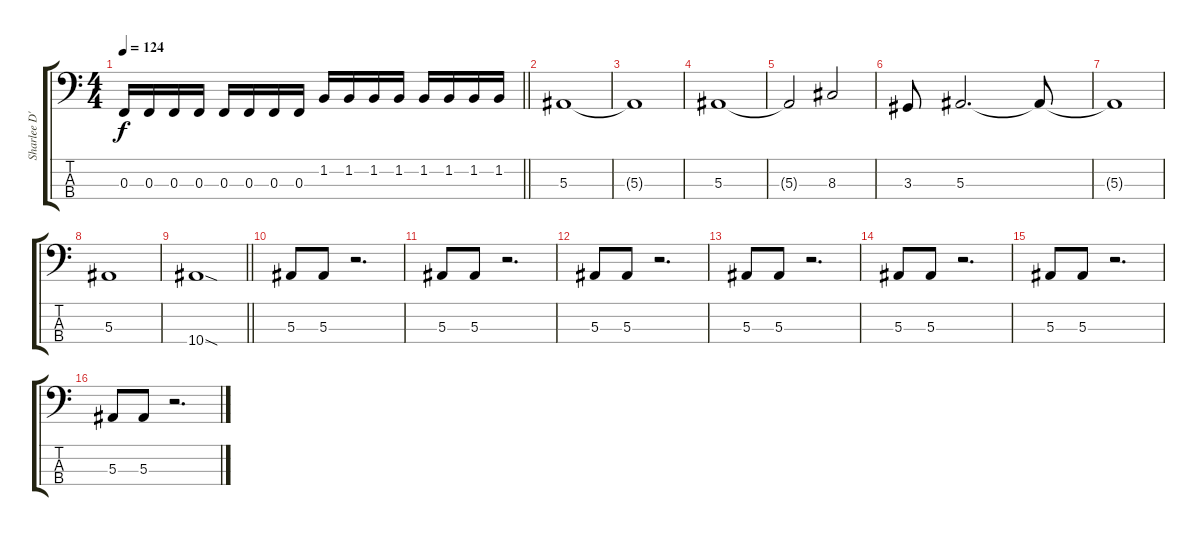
\track ("Sharlee D'Angelo" "Sharlee D'") {instrument electricbasspick}
\staff {score tabs}
\tuning (Eb2 Bb1 F1 C1) {hide}
\ts (4 4)
\tempo 124
\clef f4
\barLineRight lightlight
\ks c
0.3.16{dy f} 0.3.16 0.3.16 0.3.16 0.3.16 0.3.16 0.3.16 0.3.16 1.2.16 1.2.16 1.2.16 1.2.16 1.2.16 1.2.16 1.2.16 1.2.16 |
\section ("" "")
5.3.1 |
5.3{t}.1 |
5.3.1 |
5.3{t}.2 8.3.2 |
3.3.8 5.3.2{d} 5.3{t}.8 |
5.3{t}.1 |
5.3.1 |
\barLineRight lightlight
10.4{sod}.1 |
\section ("" "")
5.3.8 5.3.8 r.2{d} |
5.3.8 5.3.8 r.2{d} |
5.3.8 5.3.8 r.2{d} |
5.3.8 5.3.8 r.2{d} |
5.3.8 5.3.8 r.2{d} |
5.3.8 5.3.8 r.2{d} |
5.3.8 5.3.8 r.2{d}
